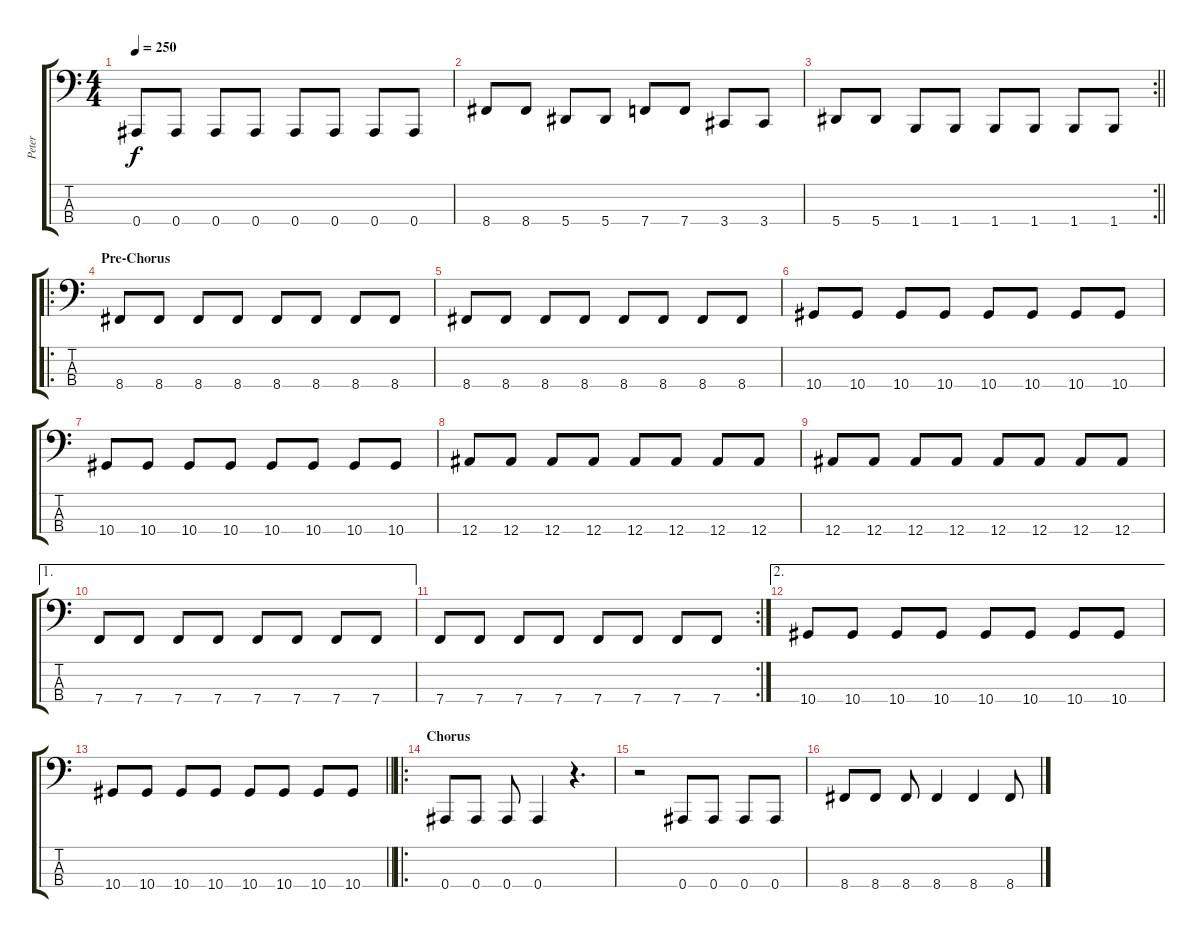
\track ("Peter" "Peter") {instrument electricbassfinger}
\staff {score tabs}
\tuning (Eb2 Bb1 F1 Bb0) {hide}
\ts (4 4)
\tempo 250
\clef f4
\ks c
0.4.8{dy f} 0.4.8 0.4.8 0.4.8 0.4.8 0.4.8 0.4.8 0.4.8 |
8.4.8 8.4.8 5.4.8 5.4.8 7.4.8 7.4.8 3.4.8 3.4.8 |
\rc 2
\barLineRight lightlight
5.4.8 5.4.8 1.4.8 1.4.8 1.4.8 1.4.8 1.4.8 1.4.8 |
\ro
\section ("" "Pre-Chorus")
8.4.8 8.4.8 8.4.8 8.4.8 8.4.8 8.4.8 8.4.8 8.4.8 |
8.4.8 8.4.8 8.4.8 8.4.8 8.4.8 8.4.8 8.4.8 8.4.8 |
10.4.8 10.4.8 10.4.8 10.4.8 10.4.8 10.4.8 10.4.8 10.4.8 |
10.4.8 10.4.8 10.4.8 10.4.8 10.4.8 10.4.8 10.4.8 10.4.8 |
12.4.8 12.4.8 12.4.8 12.4.8 12.4.8 12.4.8 12.4.8 12.4.8 |
12.4.8 12.4.8 12.4.8 12.4.8 12.4.8 12.4.8 12.4.8 12.4.8 |
\ae 1
7.4.8 7.4.8 7.4.8 7.4.8 7.4.8 7.4.8 7.4.8 7.4.8 |
\rc 2
7.4.8 7.4.8 7.4.8 7.4.8 7.4.8 7.4.8 7.4.8 7.4.8 |
\ae 2
10.4.8 10.4.8 10.4.8 10.4.8 10.4.8 10.4.8 10.4.8 10.4.8 |
\barLineRight lightlight
10.4.8 10.4.8 10.4.8 10.4.8 10.4.8 10.4.8 10.4.8 10.4.8 |
\ro
\section ("" "Chorus")
0.4.8 0.4.8 0.4.8 0.4.4 r.4{d} |
r.2 0.4.8 0.4.8 0.4.8 0.4.8 |
8.4.8 8.4.8 8.4.8 8.4.4 8.4.4 8.4.8
